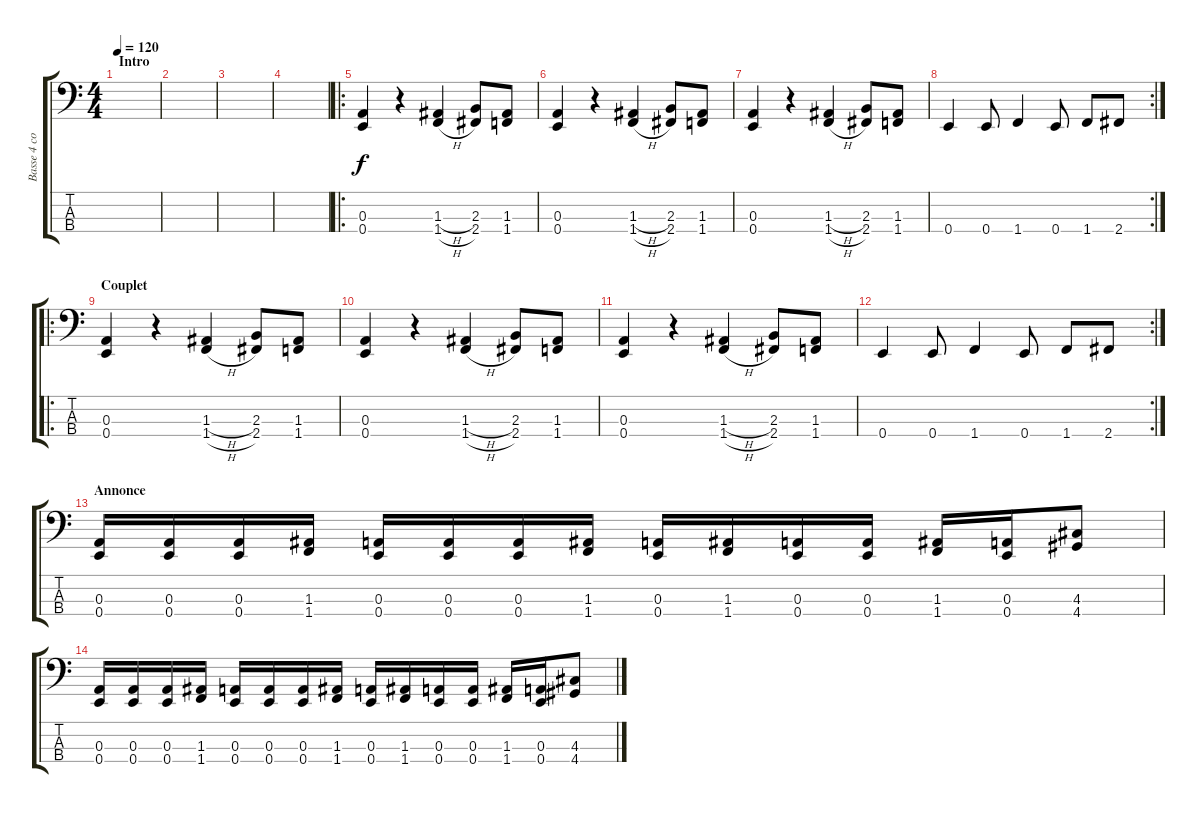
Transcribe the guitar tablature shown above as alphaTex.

\track ("Basse 4 cordes E2" "Basse 4 co") {instrument electricbasspick}
\staff {score tabs}
\tuning (G2 D2 A1 E1) {hide}
\ts (4 4)
\section ("" "Intro")
\tempo 120
\clef f4
\ks c
|
|
|
|
\ro
(0.3 0.4).4 r.4 (1.3{h} 1.4{h}).4 (2.3 2.4).8 (1.3 1.4).8 |
(0.3 0.4).4 r.4 (1.3{h} 1.4{h}).4 (2.3 2.4).8 (1.3 1.4).8 |
(0.3 0.4).4 r.4 (1.3{h} 1.4{h}).4 (2.3 2.4).8 (1.3 1.4).8 |
\rc 2
0.4.4 0.4.8 1.4.4 0.4.8 1.4.8 2.4.8 |
\ro
\section ("" "Couplet")
(0.3 0.4).4 r.4 (1.3{h} 1.4{h}).4 (2.3 2.4).8 (1.3 1.4).8 |
(0.3 0.4).4 r.4 (1.3{h} 1.4{h}).4 (2.3 2.4).8 (1.3 1.4).8 |
(0.3 0.4).4 r.4 (1.3{h} 1.4{h}).4 (2.3 2.4).8 (1.3 1.4).8 |
\rc 2
0.4.4 0.4.8 1.4.4 0.4.8 1.4.8 2.4.8 |
\section ("" "Annonce")
(0.3 0.4).16 (0.3 0.4).16 (0.3 0.4).16 (1.3 1.4).16 (0.3 0.4).16 (0.3 0.4).16 (0.3 0.4).16 (1.3 1.4).16 (0.3 0.4).16 (1.3 1.4).16 (0.3 0.4).16 (0.3 0.4).16 (1.3 1.4).16 (0.3 0.4).16 (4.3 4.4).8 |
(0.3 0.4).16 (0.3 0.4).16 (0.3 0.4).16 (1.3 1.4).16 (0.3 0.4).16 (0.3 0.4).16 (0.3 0.4).16 (1.3 1.4).16 (0.3 0.4).16 (1.3 1.4).16 (0.3 0.4).16 (0.3 0.4).16 (1.3 1.4).16 (0.3 0.4).16 (4.3 4.4).8
